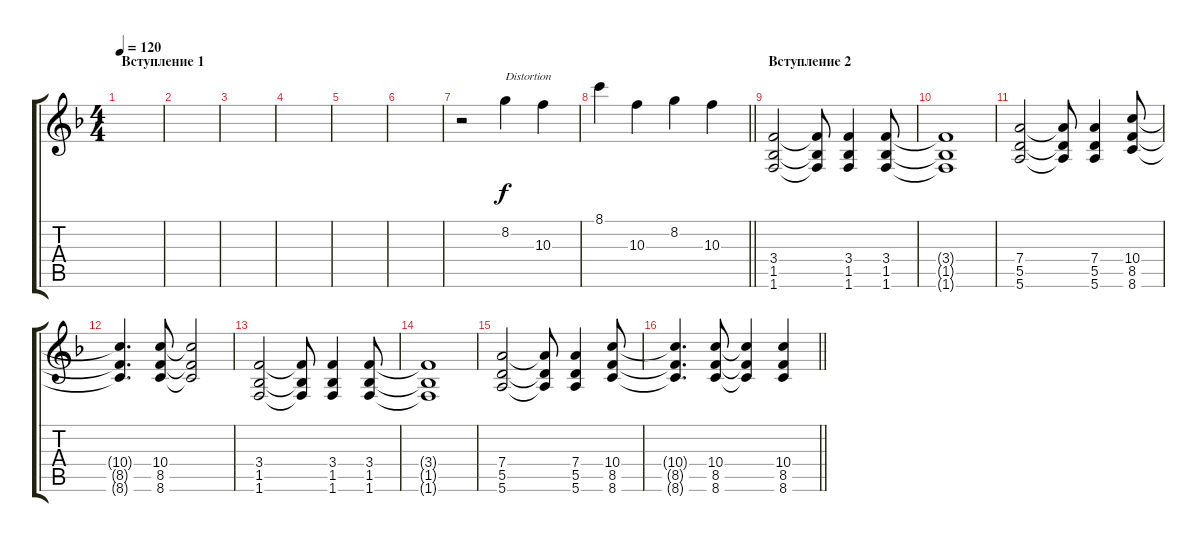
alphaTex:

\track "" {instrument acousticguitarsteel}
\staff {score tabs}
\tuning (E4 B3 G3 D3 A2 E2) {hide}
\ts (4 4)
\section ("" "Вступление 1")
\tempo 120
\clef g2
\ks dminor
|
|
|
|
|
|
r.2 8.2.4{txt "Distortion"} 10.3.4 |
\barLineRight lightlight
8.1.4 10.3.4 8.2.4 10.3.4 |
\section ("" "Вступление 2")
(3.4 1.5 1.6).2 (3.4{t} 1.5{t} 1.6{t}).8 (3.4 1.5 1.6).4 (3.4 1.5 1.6).8 |
(3.4{t} 1.5{t} 1.6{t}).1 |
(7.4 5.5 5.6).2 (7.4{t} 5.5{t} 5.6{t}).8 (7.4 5.5 5.6).4 (10.4 8.5 8.6).8 |
(10.4{t} 8.5{t} 8.6{t}).4{d} (10.4 8.5 8.6).8 (10.4{t} 8.5{t} 8.6{t}).2 |
(3.4 1.5 1.6).2 (3.4{t} 1.5{t} 1.6{t}).8 (3.4 1.5 1.6).4 (3.4 1.5 1.6).8 |
(3.4{t} 1.5{t} 1.6{t}).1 |
(7.4 5.5 5.6).2 (7.4{t} 5.5{t} 5.6{t}).8 (7.4 5.5 5.6).4 (10.4 8.5 8.6).8 |
\barLineRight lightlight
(10.4{t} 8.5{t} 8.6{t}).4{d} (10.4 8.5 8.6).8 (10.4{t} 8.5{t} 8.6{t}).4 (10.4 8.5 8.6).4
